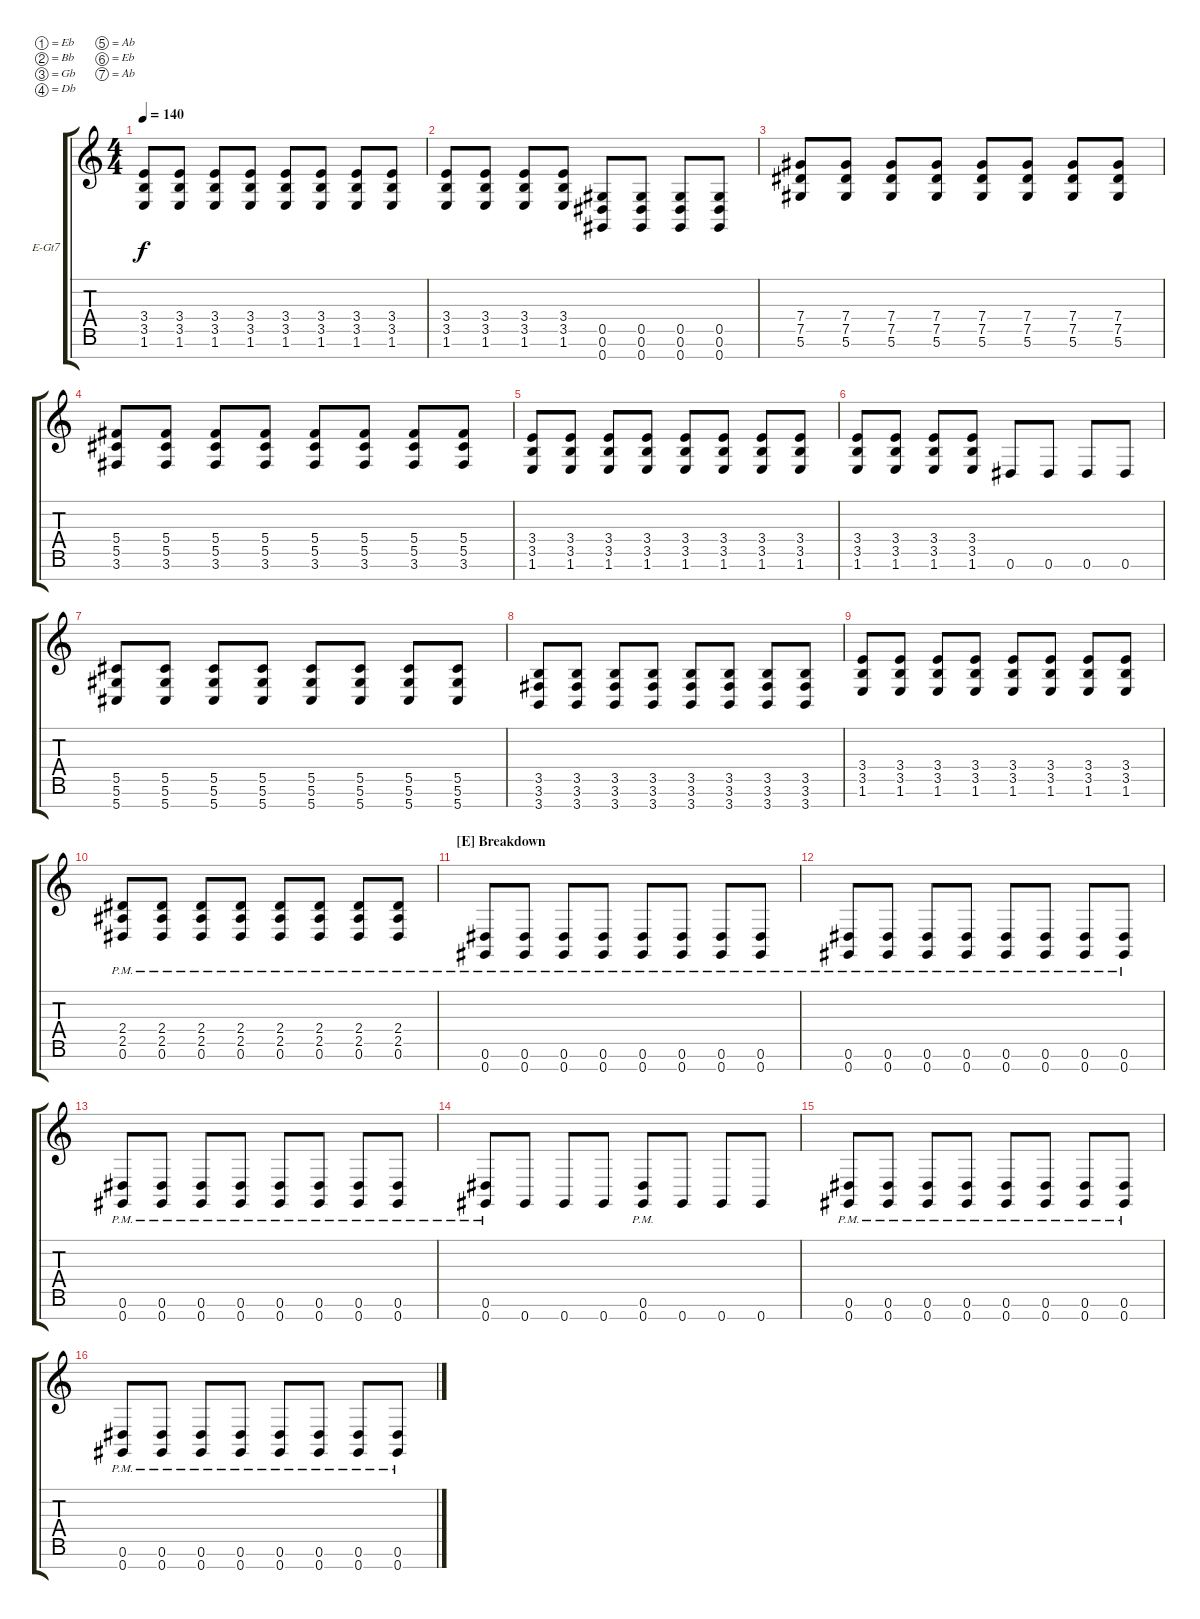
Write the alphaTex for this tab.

\bracketExtendMode groupsimilarinstruments
\firstSystemTrackNameOrientation horizontal
\otherSystemsTrackNameOrientation horizontal
\track ("Right Guitar" "E-Gt7") {instrument distortionguitar}
\staff {score tabs}
\tuning (Eb4 Bb3 Gb3 Db3 Ab2 Eb2 Ab1)
\ts (4 4)
\tempo 140
\clef g2
\ks c
(1.6 3.5 3.4).8{dy f} (1.6 3.5 3.4).8 (1.6 3.5 3.4).8 (1.6 3.5 3.4).8 (1.6 3.5 3.4).8 (1.6 3.5 3.4).8 (1.6 3.5 3.4).8 (1.6 3.5 3.4).8 |
(1.6 3.5 3.4).8 (1.6 3.5 3.4).8 (1.6 3.5 3.4).8 (1.6 3.5 3.4).8 (0.6 0.7 0.5).8 (0.6 0.7 0.5).8 (0.7 0.6 0.5).8 (0.7 0.6 0.5).8 |
(5.6 7.5 7.4).8 (7.5 5.6 7.4).8 (7.5 5.6 7.4).8 (7.5 5.6 7.4).8 (7.5 5.6 7.4).8 (7.5 5.6 7.4).8 (7.5 5.6 7.4).8 (7.5 5.6 7.4).8 |
(3.6 5.5 5.4).8 (3.6 5.5 5.4).8 (3.6 5.5 5.4).8 (3.6 5.5 5.4).8 (3.6 5.5 5.4).8 (3.6 5.5 5.4).8 (3.6 5.5 5.4).8 (3.6 5.5 5.4).8 |
(1.6 3.5 3.4).8 (1.6 3.5 3.4).8 (1.6 3.5 3.4).8 (1.6 3.5 3.4).8 (1.6 3.5 3.4).8 (1.6 3.5 3.4).8 (1.6 3.5 3.4).8 (1.6 3.5 3.4).8 |
(1.6 3.5 3.4).8 (1.6 3.5 3.4).8 (1.6 3.5 3.4).8 (1.6 3.5 3.4).8 0.6.8 0.6.8 0.6.8 0.6.8 |
(5.7 5.6 5.5).8 (5.7 5.6 5.5).8 (5.7 5.6 5.5).8 (5.7 5.6 5.5).8 (5.7 5.6 5.5).8 (5.7 5.6 5.5).8 (5.7 5.6 5.5).8 (5.7 5.6 5.5).8 |
(3.7 3.6 3.5).8 (3.7 3.6 3.5).8 (3.7 3.6 3.5).8 (3.7 3.6 3.5).8 (3.7 3.6 3.5).8 (3.7 3.6 3.5).8 (3.7 3.6 3.5).8 (3.7 3.6 3.5).8 |
(1.6 3.5 3.4).8 (1.6 3.5 3.4).8 (1.6 3.5 3.4).8 (1.6 3.5 3.4).8 (1.6 3.5 3.4).8 (1.6 3.5 3.4).8 (1.6 3.5 3.4).8 (1.6 3.5 3.4).8 |
(0.6{pm} 2.5{pm} 2.4{pm}).8 (0.6{pm} 2.5{pm} 2.4{pm}).8 (0.6{pm} 2.5{pm} 2.4{pm}).8 (0.6{pm} 2.5{pm} 2.4{pm}).8 (0.6{pm} 2.5{pm} 2.4{pm}).8 (0.6{pm} 2.5{pm} 2.4{pm}).8 (0.6{pm} 2.5{pm} 2.4{pm}).8 (0.6{pm} 2.5{pm} 2.4{pm}).8 |
\section ("E" "Breakdown")
(0.7{pm} 0.6{pm}).8 (0.7{pm} 0.6{pm}).8 (0.7{pm} 0.6{pm}).8 (0.7{pm} 0.6{pm}).8 (0.7{pm} 0.6{pm}).8 (0.7{pm} 0.6{pm}).8 (0.7{pm} 0.6{pm}).8 (0.7{pm} 0.6{pm}).8 |
(0.7{pm} 0.6{pm}).8 (0.7{pm} 0.6{pm}).8 (0.7{pm} 0.6{pm}).8 (0.7{pm} 0.6{pm}).8 (0.7{pm} 0.6{pm}).8 (0.7{pm} 0.6{pm}).8 (0.7{pm} 0.6{pm}).8 (0.7{pm} 0.6{pm}).8 |
(0.7{pm} 0.6{pm}).8 (0.7{pm} 0.6{pm}).8 (0.7{pm} 0.6{pm}).8 (0.7{pm} 0.6{pm}).8 (0.7{pm} 0.6{pm}).8 (0.7{pm} 0.6{pm}).8 (0.7{pm} 0.6{pm}).8 (0.7{pm} 0.6{pm}).8 |
(0.7{pm} 0.6{pm}).8 0.7.8 0.7.8 0.7.8 (0.7{pm} 0.6{pm}).8 0.7.8 0.7.8 0.7.8 |
(0.7{pm} 0.6{pm}).8 (0.7{pm} 0.6{pm}).8 (0.7{pm} 0.6{pm}).8 (0.7{pm} 0.6{pm}).8 (0.7{pm} 0.6{pm}).8 (0.7{pm} 0.6{pm}).8 (0.7{pm} 0.6{pm}).8 (0.7{pm} 0.6{pm}).8 |
(0.7{pm} 0.6{pm}).8 (0.7{pm} 0.6{pm}).8 (0.7{pm} 0.6{pm}).8 (0.7{pm} 0.6{pm}).8 (0.7{pm} 0.6{pm}).8 (0.7{pm} 0.6{pm}).8 (0.7{pm} 0.6{pm}).8 (0.7{pm} 0.6{pm}).8
